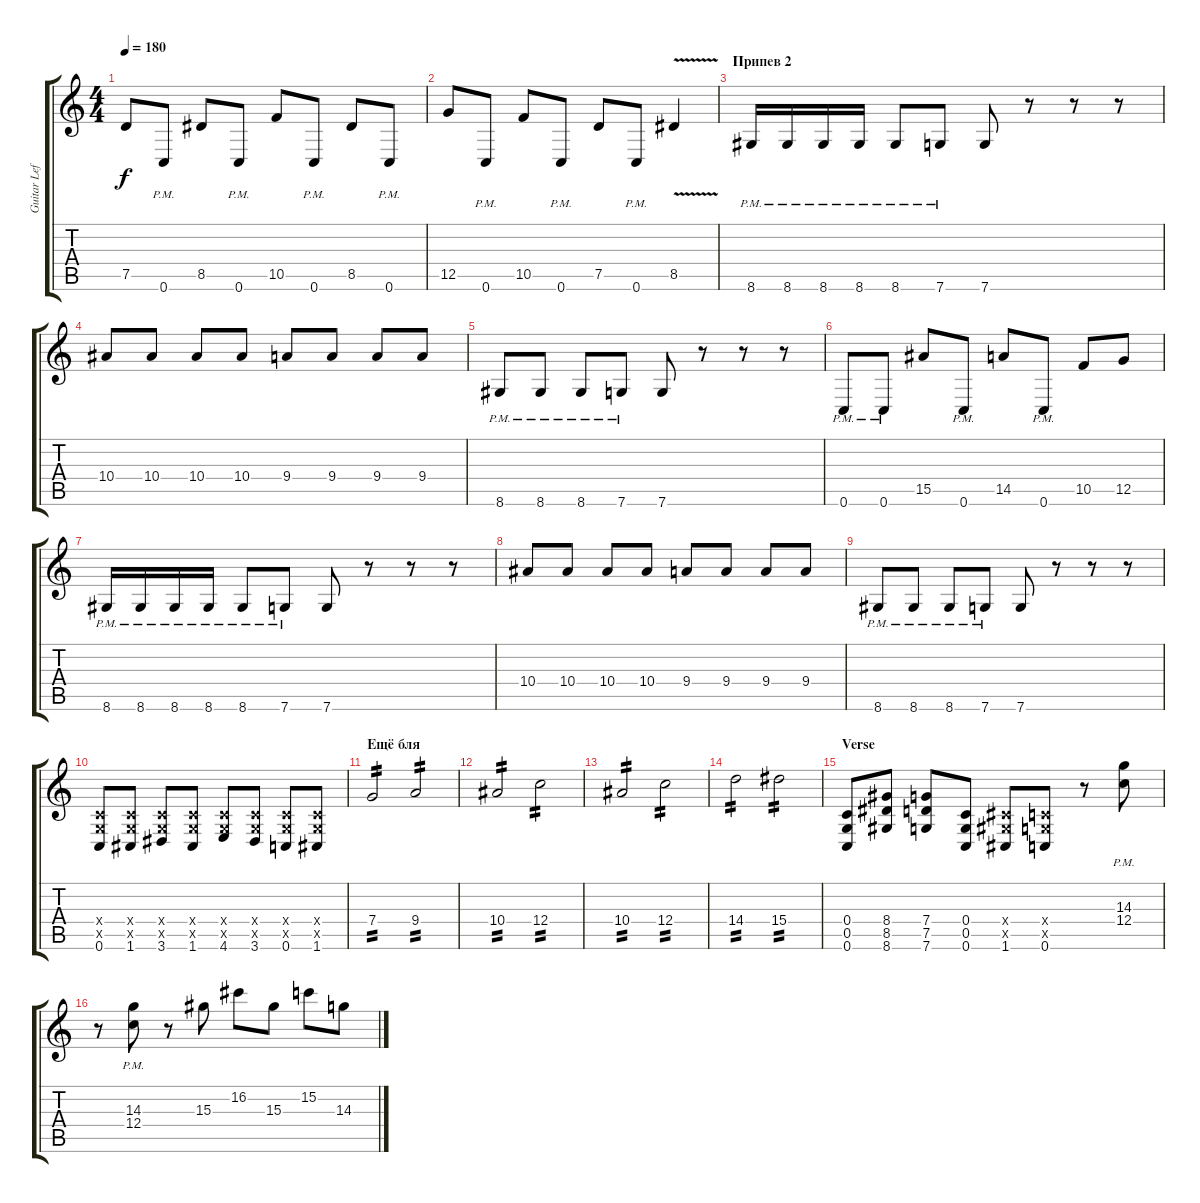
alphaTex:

\track ("Guitar Left" "Guitar Lef") {instrument overdrivenguitar}
\staff {score tabs}
\tuning (D4 A3 F3 C3 G2 C2) {hide}
\ts (4 4)
\tempo 180
\clef g2
\ks c
7.5.8{dy f} 0.6{pm}.8 8.5.8 0.6{pm}.8 10.5.8 0.6{pm}.8 8.5.8 0.6{pm}.8 |
12.5.8 0.6{pm}.8 10.5.8 0.6{pm}.8 7.5.8 0.6{pm}.8 8.5{v}.4 |
\section ("" "Припев 2")
8.6{pm}.16 8.6{pm}.16 8.6{pm}.16 8.6{pm}.16 8.6{pm}.8 7.6{pm}.8 7.6.8 r.8 r.8 r.8 |
10.4.8 10.4.8 10.4.8 10.4.8 9.4.8 9.4.8 9.4.8 9.4.8 |
8.6{pm}.8 8.6{pm}.8 8.6{pm}.8 7.6{pm}.8 7.6.8 r.8 r.8 r.8 |
0.6{pm}.8 0.6{pm}.8 15.5.8 0.6{pm}.8 14.5.8 0.6{pm}.8 10.5.8 12.5.8 |
8.6{pm}.16 8.6{pm}.16 8.6{pm}.16 8.6{pm}.16 8.6{pm}.8 7.6{pm}.8 7.6.8 r.8 r.8 r.8 |
10.4.8 10.4.8 10.4.8 10.4.8 9.4.8 9.4.8 9.4.8 9.4.8 |
8.6{pm}.8 8.6{pm}.8 8.6{pm}.8 7.6{pm}.8 7.6.8 r.8 r.8 r.8 |
(0.4{x} 0.5{x} 0.6).8 (0.4{x} 0.5{x} 1.6).8 (0.4{x} 0.5{x} 3.6).8 (0.4{x} 0.5{x} 1.6).8 (0.4{x} 0.5{x} 4.6).8 (0.4{x} 0.5{x} 3.6).8 (0.4{x} 0.5{x} 0.6).8 (0.4{x} 0.5{x} 1.6).8 |
\section ("" "Ещё бля")
7.4.2{tp 2} 9.4.2{tp 2} |
10.4.2{tp 2} 12.4.2{tp 2} |
10.4.2{tp 2} 12.4.2{tp 2} |
14.4.2{tp 2} 15.4.2{tp 2} |
\section ("" "Verse")
(0.4 0.5 0.6).8 (8.4 8.5 8.6).8 (7.4 7.5 7.6).8 (0.4 0.5 0.6).8 (1.4{x} 1.5{x} 1.6).8 (0.4{x} 0.5{x} 0.6).8 r.8 (14.3{pm} 12.4{pm}).8 |
r.8 (14.3{pm} 12.4{pm}).8 r.8 15.3.8 16.2.8 15.3.8 15.2.8 14.3.8
